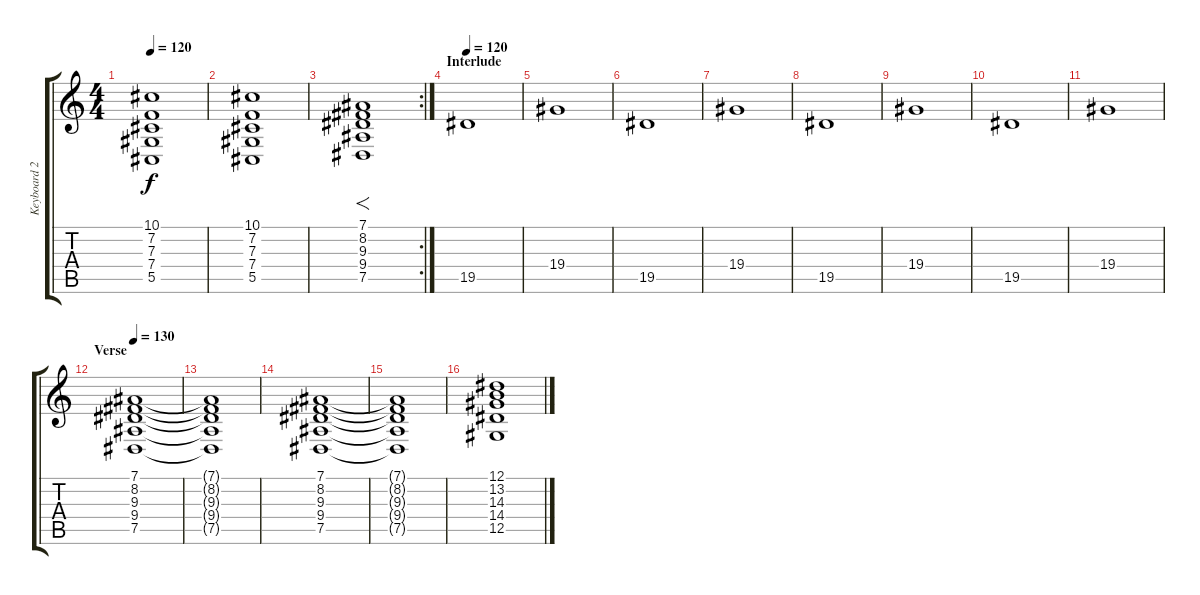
\track ("Keyboard 2" "Keyboard 2") {instrument stringensemble2}
\staff {score tabs}
\tuning (Eb4 Bb3 Gb3 Db3 Ab2 Eb2) {hide}
\ts (4 4)
\tempo 120
\clef g2
\ks c
(10.1 7.2 7.3 7.4 5.5).1{dy f} |
(10.1 7.2 7.3 7.4 5.5).1 |
\rc 2
(7.1 8.2 9.3 9.4 7.5).1{f} |
\section ("" "Interlude")
\tempo 120
19.5.1{volume 13 instrument stringensemble1} |
19.4.1 |
19.5.1 |
19.4.1 |
19.5.1 |
19.4.1 |
19.5.1 |
19.4.1 |
\section ("" "Verse ")
\tempo 130
(7.1 8.2 9.3 9.4 7.5).1 |
(7.1{t} 8.2{t} 9.3{t} 9.4{t} 7.5{t}).1 |
(7.1 8.2 9.3 9.4 7.5).1 |
(7.1{t} 8.2{t} 9.3{t} 9.4{t} 7.5{t}).1 |
(12.1 13.2 14.3 14.4 12.5).1
